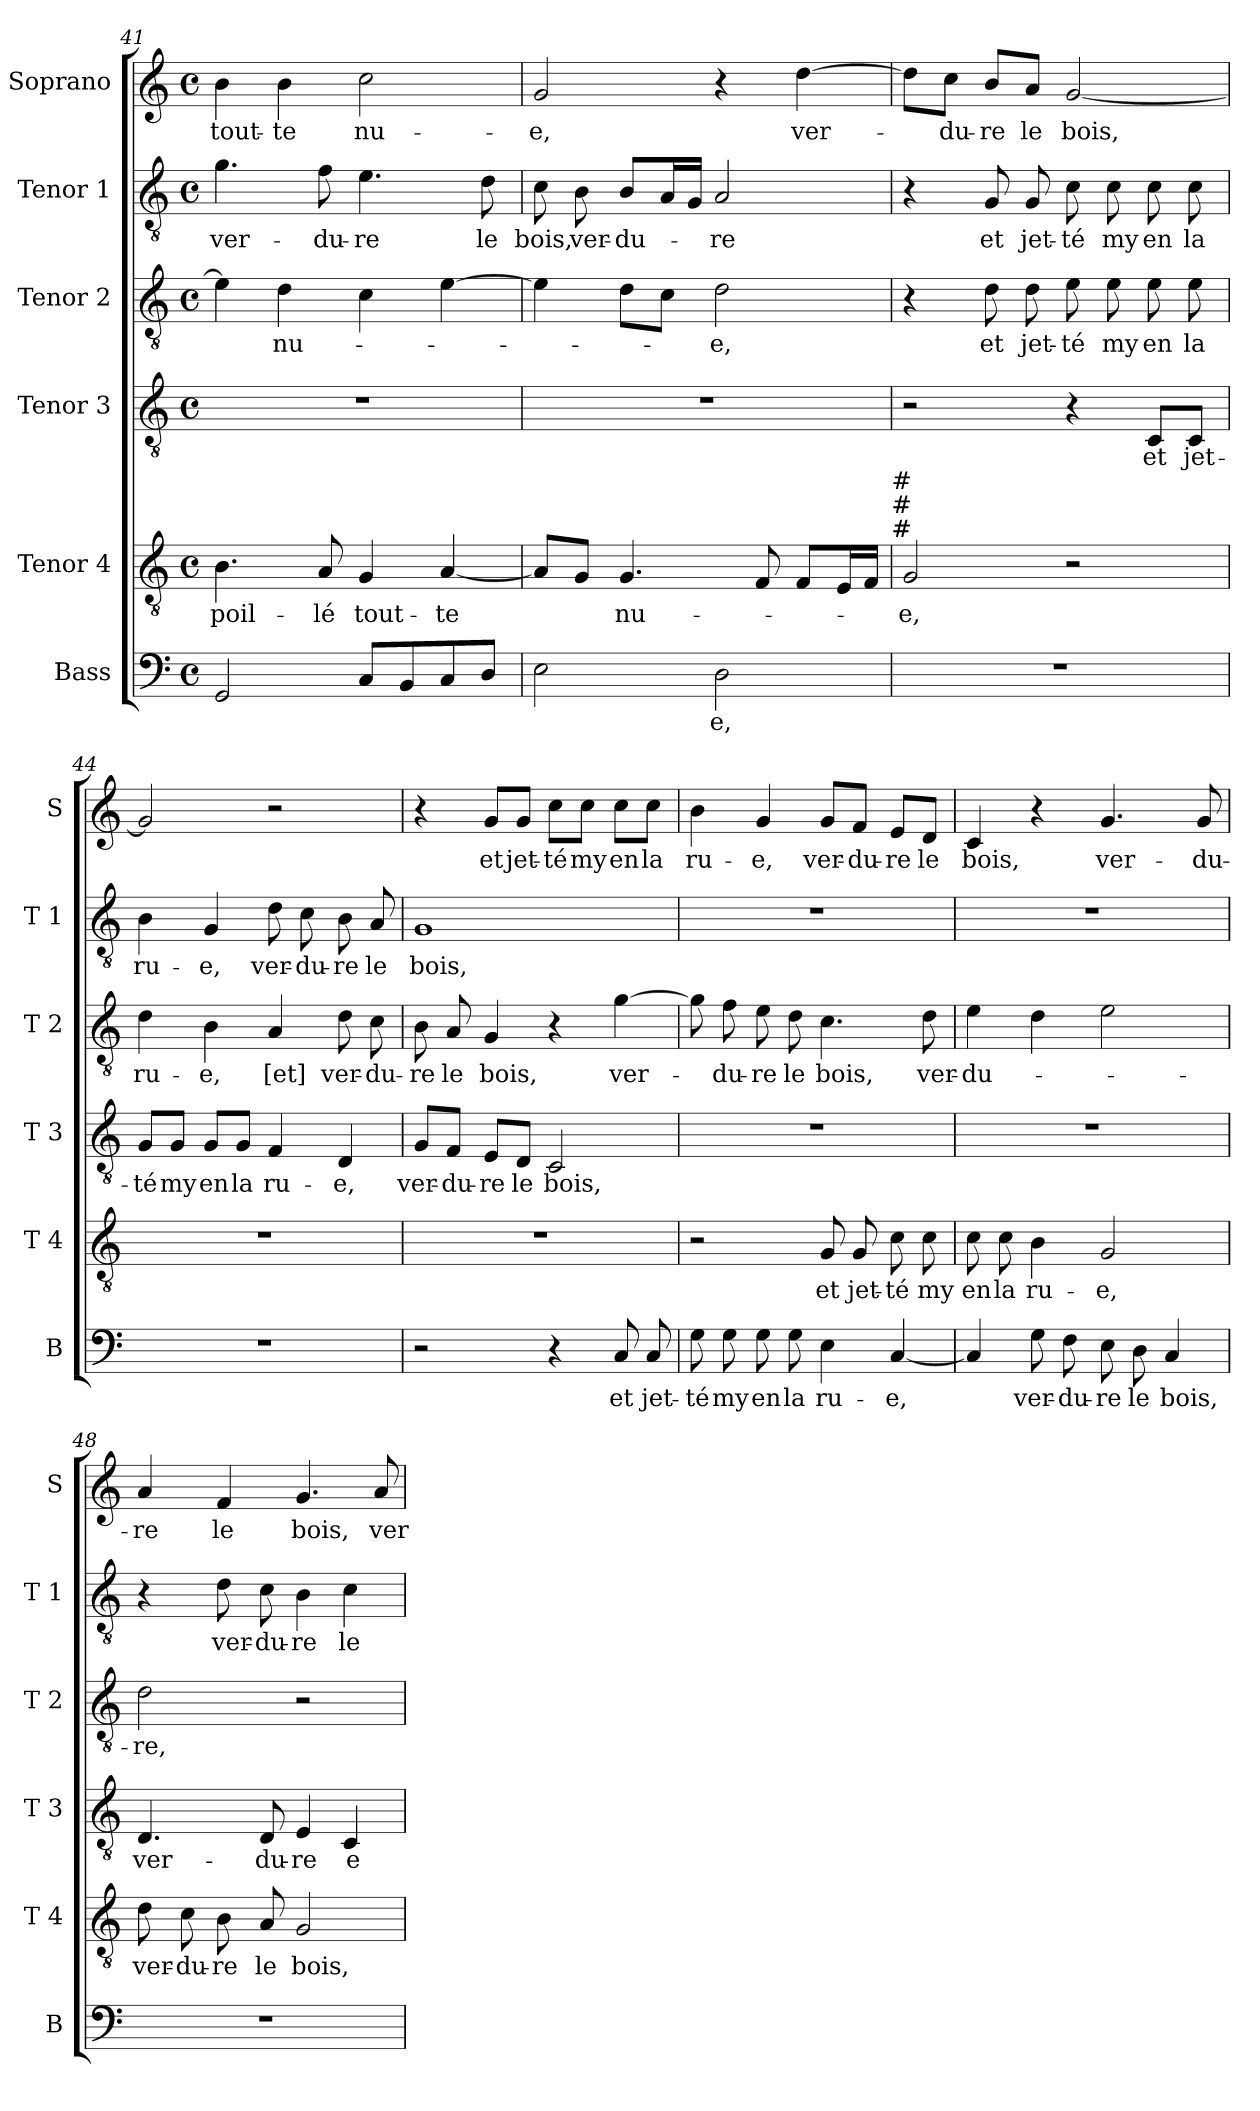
**kern	**text	**kern	**text	**kern	**text	**kern	**text	**kern	**text	**kern	**text
*part6	*part6	*part5	*part5	*part4	*part4	*part3	*part3	*part2	*part2	*part1	*part1
*staff6	*staff6	*staff5	*staff5	*staff4	*staff4	*staff3	*staff3	*staff2	*staff2	*staff1	*staff1
*I"Bass	*	*I"Tenor 4	*	*I"Tenor 3	*	*I"Tenor 2	*	*I"Tenor 1	*	*I"Soprano	*
*I'B	*	*I'T 4	*	*I'T 3	*	*I'T 2	*	*I'T 1	*	*I'S	*
*clefF4	*	*clefGv2	*	*clefGv2	*	*clefGv2	*	*clefGv2	*	*clefG2	*
*k[]	*	*k[]	*	*k[]	*	*k[]	*	*k[]	*	*k[]	*
*C:	*	*C:	*	*C:	*	*C:	*	*C:	*	*C:	*
*M4/4	*	*M4/4	*	*M4/4	*	*M4/4	*	*M4/4	*	*M4/4	*
*met(c)	*	*met(c)	*	*met(c)	*	*met(c)	*	*met(c)	*	*met(c)	*
=41	=41	=41	=41	=41	=41	=41	=41	=41	=41	=41	=41
2GG/	.	4.B\	-poil-	1r	.	4e\]	.	4.g\	ver-	4b\	tout-
.	.	.	.	.	.	4d\	nu-	.	.	4b\	-te
.	.	8A/	-lé	.	.	.	.	8f\	-du-	.	.
8C/L	.	4G/	tout-	.	.	4c\	.	4.e\	-re	2cc\	nu-
8BB/	.	.	.	.	.	.	.	.	.	.	.
8C/	.	[4A/	-te	.	.	[4e\	.	.	.	.	.
8D/J	.	.	.	.	.	.	.	8d\	le	.	.
!!LO:PB:g=z
=42	=42	=42	=42	=42	=42	=42	=42	=42	=42	=42	=42
2E\	.	8A/L]	.	1r	.	4e\]	.	8c\	bois,	2g/	-e,
.	.	8G/J	.	.	.	.	.	8B\	ver-	.	.
.	.	4.G/	nu-	.	.	8d\L	.	8B/L	-du-	.	.
.	.	.	.	.	.	8c\J	.	16A/L	.	.	.
.	.	.	.	.	.	.	.	16G/JJ	.	.	.
2D\	-e,	.	.	.	.	2d\	-e,	2A/	-re	4r	.
.	.	8F/	.	.	.	.	.	.	.	.	.
.	.	8F/L	.	.	.	.	.	.	.	[4dd\	ver-
.	.	16E/L	.	.	.	.	.	.	.	.	.
.	.	16F/JJ	.	.	.	.	.	.	.	.	.
!	!	!LO:TX:a:t=#	!	!	!	!	!	!	!	!	!
!	!	!LO:TX:a:t=#	!	!	!	!	!	!	!	!	!
!	!	!LO:TX:a:t=#	!	!	!	!	!	!	!	!	!
=43	=43	=43	=43	=43	=43	=43	=43	=43	=43	=43	=43
1r	.	2G/	-e,	2r	.	4r	.	4r	.	8dd\L]	.
.	.	.	.	.	.	.	.	.	.	8cc\J	-du-
.	.	.	.	.	.	8d\	et	8G/	et	8b/L	-re
.	.	.	.	.	.	8d\	jet-	8G/	jet-	8a/J	le
.	.	2r	.	4r	.	8e\	-té	8c\	-té	[2g/	bois,
.	.	.	.	.	.	8e\	my	8c\	my	.	.
.	.	.	.	8C/L	et	8e\	en	8c\	en	.	.
.	.	.	.	8C/J	jet-	8e\	la	8c\	la	.	.
=44	=44	=44	=44	=44	=44	=44	=44	=44	=44	=44	=44
1r	.	1r	.	8G/L	-té	4d\	ru-	4B\	ru-	2g/]	.
.	.	.	.	8G/J	my	.	.	.	.	.	.
.	.	.	.	8G/L	en	4B\	-e,	4G/	-e,	.	.
.	.	.	.	8G/J	la	.	.	.	.	.	.
.	.	.	.	4F/	ru-	4A/	[et]	8d\	ver-	2r	.
.	.	.	.	.	.	.	.	8c\	-du-	.	.
.	.	.	.	4D/	-e,	8d\	ver-	8B\	-re	.	.
.	.	.	.	.	.	8c\	-du-	8A/	le	.	.
=45	=45	=45	=45	=45	=45	=45	=45	=45	=45	=45	=45
2r	.	1r	.	8G/L	ver-	8B\	-re	1G	bois,	4r	.
.	.	.	.	8F/J	-du-	8A/	le	.	.	.	.
.	.	.	.	8E/L	-re	4G/	bois,	.	.	8g/L	et
.	.	.	.	8D/J	le	.	.	.	.	8g/J	jet-
4r	.	.	.	2C/	bois,	4r	.	.	.	8cc\L	-té
.	.	.	.	.	.	.	.	.	.	8cc\J	my
8C/	et	.	.	.	.	[4g\	ver-	.	.	8cc\L	en
8C/	jet-	.	.	.	.	.	.	.	.	8cc\J	la
!!LO:LB:g=z
=46	=46	=46	=46	=46	=46	=46	=46	=46	=46	=46	=46
8G\	-té	2r	.	1r	.	8g\]	.	1r	.	4b\	ru-
8G\	my	.	.	.	.	8f\	-du-	.	.	.	.
8G\	en	.	.	.	.	8e\	-re	.	.	4g/	-e,
8G\	la	.	.	.	.	8d\	le	.	.	.	.
4E\	ru-	8G/	et	.	.	4.c\	bois,	.	.	8g/L	ver-
.	.	8G/	jet-	.	.	.	.	.	.	8f/J	-du-
[4C/	-e,	8c\	-té	.	.	.	.	.	.	8e/L	-re
.	.	8c\	my	.	.	8d\	ver-	.	.	8d/J	le
=47	=47	=47	=47	=47	=47	=47	=47	=47	=47	=47	=47
4C/]	.	8c\	en	1r	.	4e\	-du-	1r	.	4c/	bois,
.	.	8c\	la	.	.	.	.	.	.	.	.
8G\	ver-	4B\	ru-	.	.	4d\	.	.	.	4r	.
8F\	-du-	.	.	.	.	.	.	.	.	.	.
8E\	-re	2G/	-e,	.	.	2e\	.	.	.	4.g/	ver-
8D\	le	.	.	.	.	.	.	.	.	.	.
4C/	bois,	.	.	.	.	.	.	.	.	.	.
.	.	.	.	.	.	.	.	.	.	8g/	-du-
=48	=48	=48	=48	=48	=48	=48	=48	=48	=48	=48	=48
1r	.	8d\	ver-	4.D/	ver-	2d\	-re,	4r	.	4a/	-re
.	.	8c\	-du-	.	.	.	.	.	.	.	.
.	.	8B\	-re	.	.	.	.	8d\	ver-	4f/	le
.	.	8A/	le	8D/	-du-	.	.	8c\	-du-	.	.
.	.	2G/	bois,	4E/	-re	2r	.	4B\	-re	4.g/	bois,
.	.	.	.	4C/	e	.	.	4c\	le	.	.
.	.	.	.	.	.	.	.	.	.	8a/	ver-
=	=	=	=	=	=	=	=	=	=	=	=
*-	*-	*-	*-	*-	*-	*-	*-	*-	*-	*-	*-
